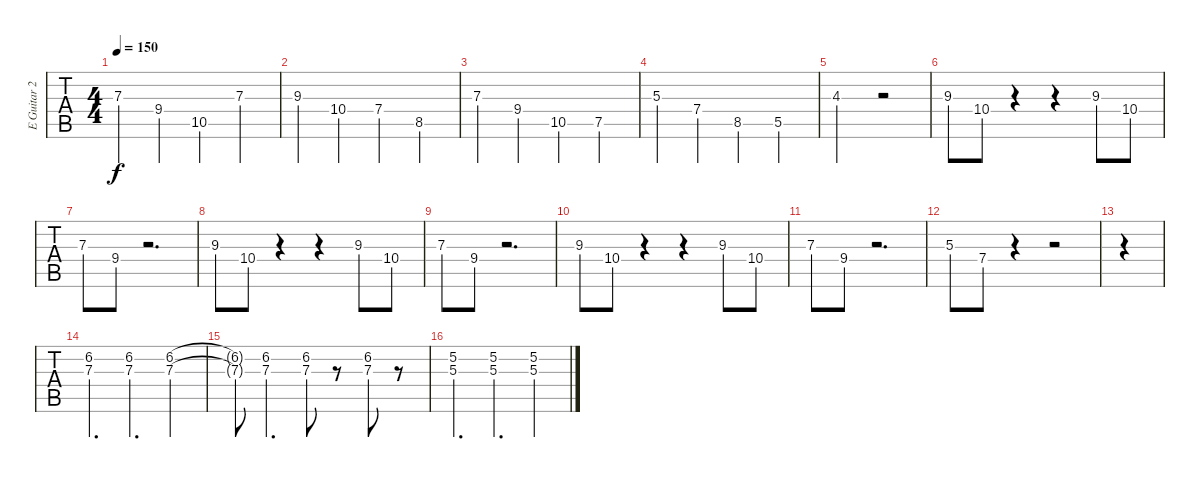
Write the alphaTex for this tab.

\track ("E Guitar 2" "E Guitar 2") {instrument overdrivenguitar}
\staff {tabs}
\tuning (E4 B3 G3 D3 A2 E2) {hide}
\ts (4 4)
\tempo 150
\clef g2
\ks c
7.3.4{dy f} 9.4.4 10.5.4 7.3.4 |
9.3.4 10.4.4 7.4.4 8.5.4 |
7.3.4 9.4.4 10.5.4 7.5.4 |
5.3.4 7.4.4 8.5.4 5.5.4 |
4.3.2 r.2 |
9.3.8 10.4.8 r.4 r.4 9.3.8 10.4.8 |
7.3.8 9.4.8 r.2{d} |
9.3.8 10.4.8 r.4 r.4 9.3.8 10.4.8 |
7.3.8 9.4.8 r.2{d} |
9.3.8 10.4.8 r.4 r.4 9.3.8 10.4.8 |
7.3.8 9.4.8 r.2{d} |
5.3.8 7.4.8 r.4 r.2 |
|
(6.2 7.3).4{d} (6.2 7.3).4{d} (6.2 7.3).4 |
(6.2{t} 7.3{t}).8 (6.2 7.3).4{d} (6.2 7.3).8 r.8 (6.2 7.3).8 r.8 |
(5.2 5.3).4{d} (5.2 5.3).4{d} (5.2 5.3).4
